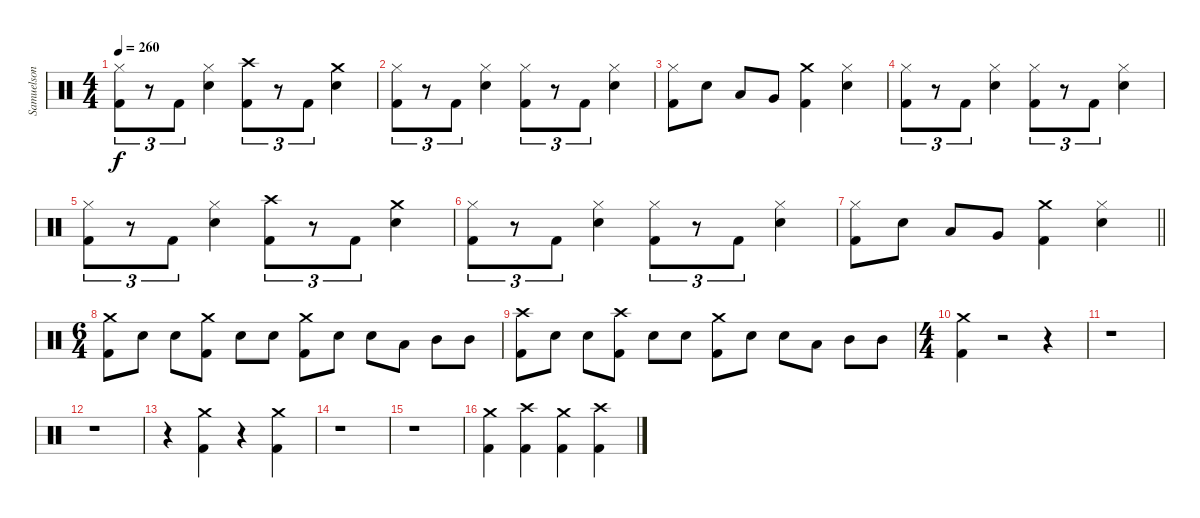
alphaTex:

\track ("Samuelson" "Samuelson") {instrument percussion}
\staff {score}
\articulation defaults
\ts (4 4)
\tempo 260
\clef neutral
\ks c
("Hi-Hat (closed)" "Kick (hit) 2").8{tu (3 2) dy f} r.8{tu (3 2)} "Kick (hit) 2".8{tu (3 2)} ("Hi-Hat (closed)" "Snare (hit) 2").4 ("Crash high (hit)" "Kick (hit) 2").8{tu (3 2)} r.8{tu (3 2)} "Kick (hit) 2".8{tu (3 2)} ("Crash medium (hit)" "Snare (hit) 2").4 |
("Hi-Hat (closed)" "Kick (hit) 2").8{tu (3 2)} r.8{tu (3 2)} "Kick (hit) 2".8{tu (3 2)} ("Hi-Hat (closed)" "Snare (hit) 2").4 ("Hi-Hat (closed)" "Kick (hit) 2").8{tu (3 2)} r.8{tu (3 2)} "Kick (hit) 2".8{tu (3 2)} ("Hi-Hat (closed)" "Snare (hit) 2").4 |
("Hi-Hat (closed)" "Kick (hit) 2").8 "Snare (hit) 2".8 "Low Tom (hit)".8 "Very Low Tom (hit)".8 ("Crash medium (hit)" "Kick (hit) 2").4 ("Hi-Hat (closed)" "Snare (hit) 2").4 |
("Hi-Hat (closed)" "Kick (hit) 2").8{tu (3 2)} r.8{tu (3 2)} "Kick (hit) 2".8{tu (3 2)} ("Hi-Hat (closed)" "Snare (hit) 2").4 ("Hi-Hat (closed)" "Kick (hit) 2").8{tu (3 2)} r.8{tu (3 2)} "Kick (hit) 2".8{tu (3 2)} ("Hi-Hat (closed)" "Snare (hit) 2").4 |
("Hi-Hat (closed)" "Kick (hit) 2").8{tu (3 2)} r.8{tu (3 2)} "Kick (hit) 2".8{tu (3 2)} ("Hi-Hat (closed)" "Snare (hit) 2").4 ("Crash high (hit)" "Kick (hit) 2").8{tu (3 2)} r.8{tu (3 2)} "Kick (hit) 2".8{tu (3 2)} ("Crash medium (hit)" "Snare (hit) 2").4 |
("Hi-Hat (closed)" "Kick (hit) 2").8{tu (3 2)} r.8{tu (3 2)} "Kick (hit) 2".8{tu (3 2)} ("Hi-Hat (closed)" "Snare (hit) 2").4 ("Hi-Hat (closed)" "Kick (hit) 2").8{tu (3 2)} r.8{tu (3 2)} "Kick (hit) 2".8{tu (3 2)} ("Hi-Hat (closed)" "Snare (hit) 2").4 |
\barLineRight lightlight
("Hi-Hat (closed)" "Kick (hit) 2").8 "Snare (hit) 2".8 "Low Tom (hit)".8 "Very Low Tom (hit)".8 ("Crash medium (hit)" "Kick (hit) 2").4 ("Hi-Hat (closed)" "Snare (hit) 2").4 |
\ts (6 4)
("Crash medium (hit)" "Kick (hit) 2").8 "Snare (hit) 2".8 "Snare (hit) 2".8 ("Crash medium (hit)" "Kick (hit) 2").8 "Snare (hit) 2".8 "Snare (hit) 2".8 ("Crash medium (hit)" "Kick (hit) 2").8 "Snare (hit) 2".8 "Snare (hit) 2".8 "Low Tom (hit)".8 "Mid Tom (hit)".8 "Mid Tom (hit)".8 |
("Crash high (hit)" "Kick (hit) 2").8 "Snare (hit) 2".8 "Snare (hit) 2".8 ("Crash high (hit)" "Kick (hit) 2").8 "Snare (hit) 2".8 "Snare (hit) 2".8 ("Crash medium (hit)" "Kick (hit) 2").8 "Snare (hit) 2".8 "Snare (hit) 2".8 "Low Tom (hit)".8 "Mid Tom (hit)".8 "Mid Tom (hit)".8 |
\ts (4 4)
("Crash medium (hit)" "Kick (hit) 2").4 r.2 r.4 |
r.1 |
r.1 |
r.4 ("Crash medium (hit)" "Kick (hit) 2").4 r.4 ("Crash medium (hit)" "Kick (hit) 2").4 |
r.1 |
r.1 |
("Crash medium (hit)" "Kick (hit) 2").4 ("Crash high (hit)" "Kick (hit) 2").4 ("Crash medium (hit)" "Kick (hit) 2").4 ("Crash high (hit)" "Kick (hit) 2").4
